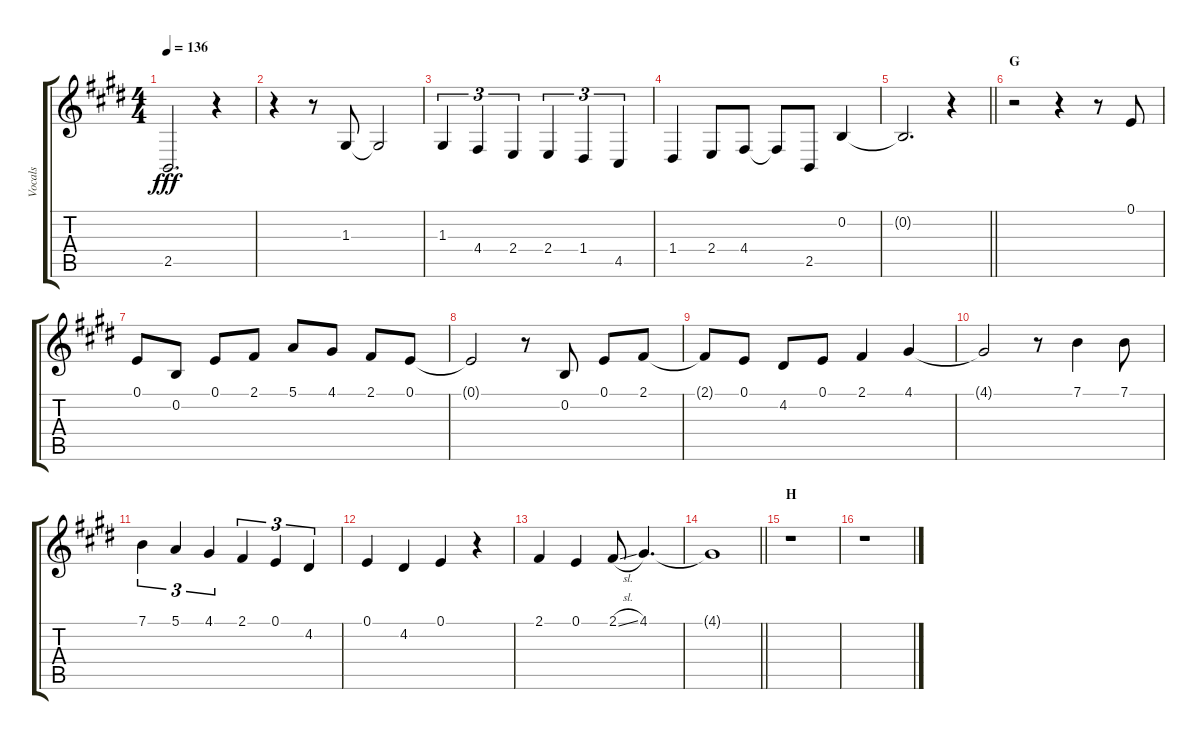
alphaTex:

\track ("Vocals" "Vocals") {instrument voiceoohs}
\staff {score tabs}
\tuning (E4 B3 G3 D3 A2 E2) {hide}
\ts (4 4)
\tempo 136
\clef g2
\ks e
2.5{t}.2{d dy fff} r.4 |
r.4 r.8 1.3.8 1.3{t}.2 |
1.3.4{tu (3 2)} 4.4.4{tu (3 2)} 2.4.4{tu (3 2)} 2.4.4{tu (3 2)} 1.4.4{tu (3 2)} 4.5.4{tu (3 2)} |
1.4.4 2.4.8 4.4.8 4.4{t}.8 2.5.8 0.2.4 |
\barLineRight lightlight
0.2{t}.2{d} r.4 |
\section ("" "G")
r.2 r.4 r.8 0.1.8 |
0.1.8 0.2.8 0.1.8 2.1.8 5.1.8 4.1.8 2.1.8 0.1.8 |
0.1{t}.2 r.8 0.2.8 0.1.8 2.1.8 |
2.1{t}.8 0.1.8 4.2.8 0.1.8 2.1.4 4.1.4 |
4.1{t}.2 r.8 7.1.4 7.1.8 |
7.1.4{tu (3 2)} 5.1.4{tu (3 2)} 4.1.4{tu (3 2)} 2.1.4{tu (3 2)} 0.1.4{tu (3 2)} 4.2.4{tu (3 2)} |
0.1.4 4.2.4 0.1.4 r.4 |
2.1.4 0.1.4 2.1{sl}.8 4.1.4{d} |
\barLineRight lightlight
4.1{t}.1 |
\section ("" "H")
r.1 |
r.1
